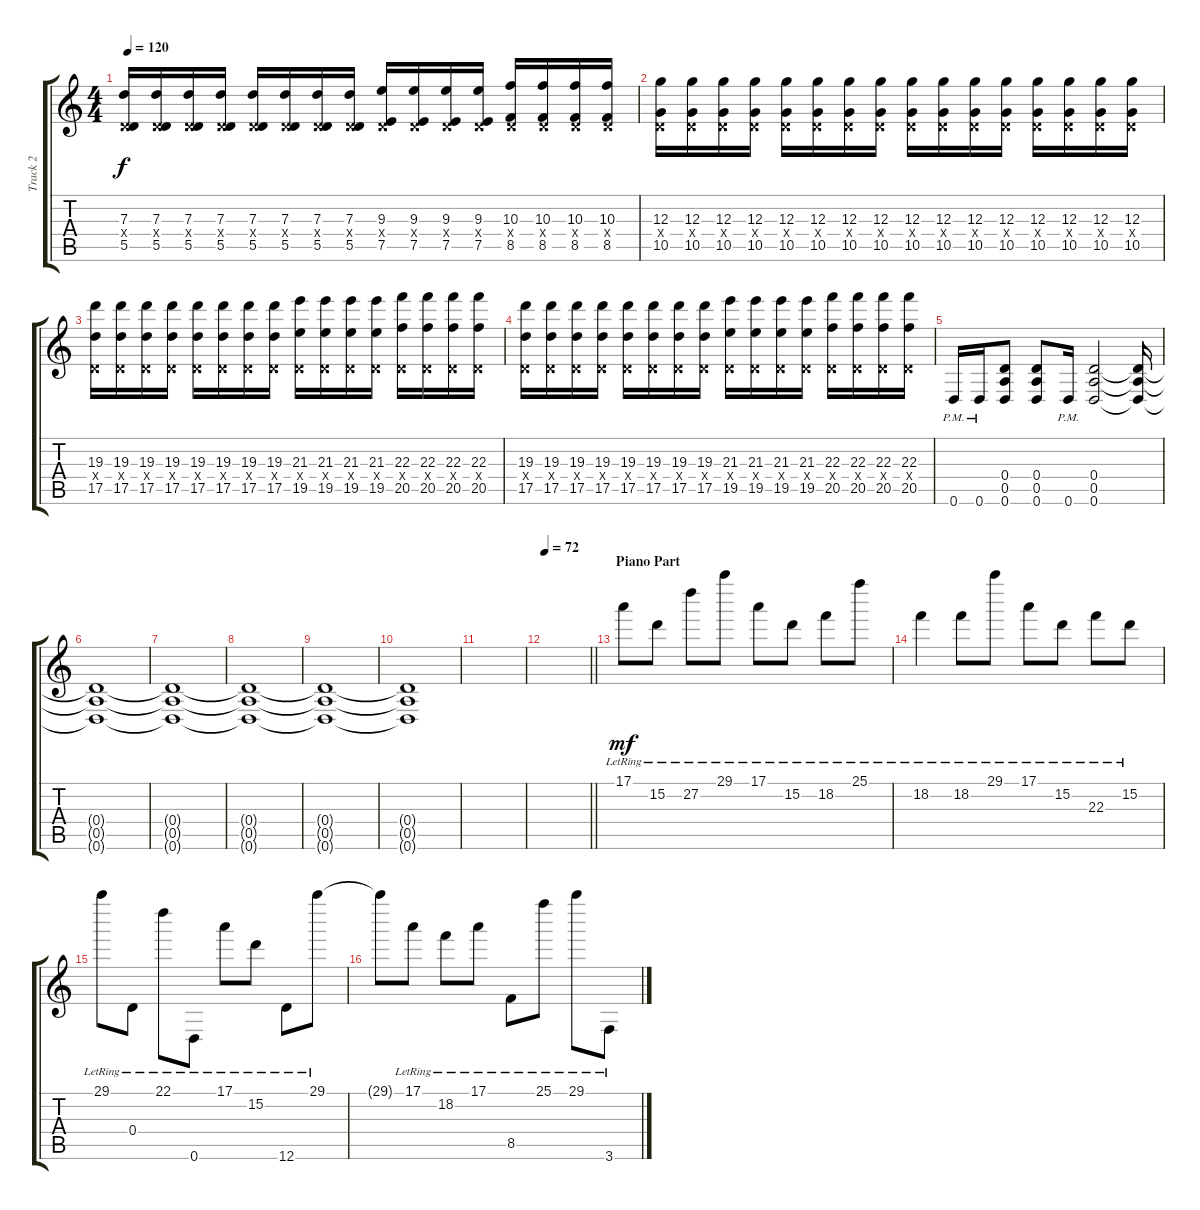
\track ("Track 2" "Track 2") {instrument distortionguitar}
\staff {score tabs}
\tuning (E4 B3 G3 D3 A2 D2) {hide}
\ts (4 4)
\tempo 120
\clef g2
\ks c
(7.3 0.4{x} 5.5).16{dy f} (7.3 0.4{x} 5.5).16 (7.3 0.4{x} 5.5).16 (7.3 0.4{x} 5.5).16 (7.3 0.4{x} 5.5).16 (7.3 0.4{x} 5.5).16 (7.3 0.4{x} 5.5).16 (7.3 0.4{x} 5.5).16 (9.3 0.4{x} 7.5).16 (9.3 0.4{x} 7.5).16 (9.3 0.4{x} 7.5).16 (9.3 0.4{x} 7.5).16 (10.3 0.4{x} 8.5).16 (10.3 0.4{x} 8.5).16 (10.3 0.4{x} 8.5).16 (10.3 0.4{x} 8.5).16 |
(12.3 0.4{x} 10.5).16 (12.3 0.4{x} 10.5).16 (12.3 0.4{x} 10.5).16 (12.3 0.4{x} 10.5).16 (12.3 0.4{x} 10.5).16 (12.3 0.4{x} 10.5).16 (12.3 0.4{x} 10.5).16 (12.3 0.4{x} 10.5).16 (12.3 0.4{x} 10.5).16 (12.3 0.4{x} 10.5).16 (12.3 0.4{x} 10.5).16 (12.3 0.4{x} 10.5).16 (12.3 0.4{x} 10.5).16 (12.3 0.4{x} 10.5).16 (12.3 0.4{x} 10.5).16 (12.3 0.4{x} 10.5).16 |
(19.3 0.4{x} 17.5).16 (19.3 0.4{x} 17.5).16 (19.3 0.4{x} 17.5).16 (19.3 0.4{x} 17.5).16 (19.3 0.4{x} 17.5).16 (19.3 0.4{x} 17.5).16 (19.3 0.4{x} 17.5).16 (19.3 0.4{x} 17.5).16 (21.3 0.4{x} 19.5).16 (21.3 0.4{x} 19.5).16 (21.3 0.4{x} 19.5).16 (21.3 0.4{x} 19.5).16 (22.3 0.4{x} 20.5).16 (22.3 0.4{x} 20.5).16 (22.3 0.4{x} 20.5).16 (22.3 0.4{x} 20.5).16 |
(19.3 0.4{x} 17.5).16 (19.3 0.4{x} 17.5).16 (19.3 0.4{x} 17.5).16 (19.3 0.4{x} 17.5).16 (19.3 0.4{x} 17.5).16 (19.3 0.4{x} 17.5).16 (19.3 0.4{x} 17.5).16 (19.3 0.4{x} 17.5).16 (21.3 0.4{x} 19.5).16 (21.3 0.4{x} 19.5).16 (21.3 0.4{x} 19.5).16 (21.3 0.4{x} 19.5).16 (22.3 0.4{x} 20.5).16 (22.3 0.4{x} 20.5).16 (22.3 0.4{x} 20.5).16 (22.3 0.4{x} 20.5).16 |
0.6{pm}.16 0.6{pm}.16 (0.4 0.5 0.6).8 (0.4 0.5 0.6).8 0.6{pm}.16 (0.4 0.5 0.6).2 (0.4{t} 0.5{t} 0.6{t}).16 |
(0.4{t} 0.5{t} 0.6{t}).1 |
(0.4{t} 0.5{t} 0.6{t}).1{volume 0} |
(0.4{t} 0.5{t} 0.6{t}).1 |
(0.4{t} 0.5{t} 0.6{t}).1 |
(0.4{t} 0.5{t} 0.6{t}).1 |
|
\tempo 72
\barLineRight lightlight
|
\section ("" "Piano Part")
17.1{lr}.8{dy mf volume 16 balance 8 instrument acousticgrandpiano} 15.2{lr}.8 27.2{lr}.8 29.1{lr}.8 17.1{lr}.8 15.2{lr}.8 18.2{lr}.8 25.1{lr}.8 |
18.2{lr}.4 18.2{lr}.8 29.1{lr}.8 17.1{lr}.8 15.2{lr}.8 22.3{lr}.8 15.2{lr}.8 |
29.1{lr}.8 0.4{lr}.8 22.1{lr}.8 0.6{lr}.8 17.1{lr}.8 15.2{lr}.8 12.6{lr}.8 29.1{lr}.8 |
29.1{t}.8 17.1{lr}.8 18.2{lr}.8 17.1{lr}.8 8.5{lr}.8 25.1{lr}.8 29.1{lr}.8 3.6{lr}.8
